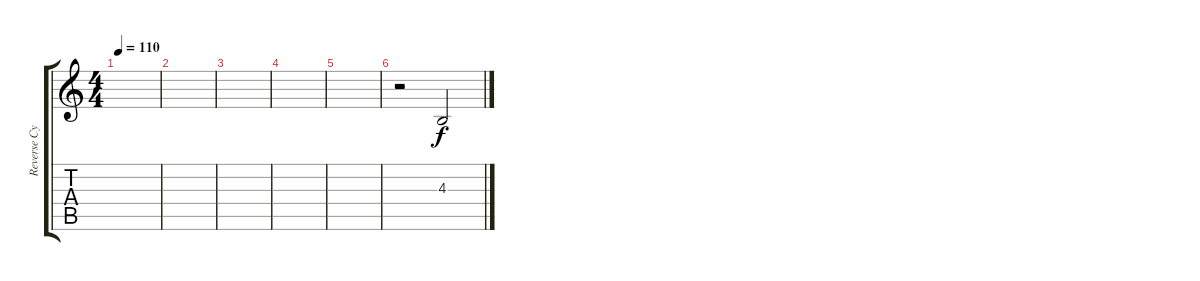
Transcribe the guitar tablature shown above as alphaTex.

\track ("Reverse Cymbal" "Reverse Cy") {instrument reversecymbal}
\staff {score tabs}
\tuning (E4 B3 G3 D3 A2 E2) {hide}
\ts (4 4)
\tempo 110
\clef g2
\ks c
|
|
|
|
|
r.2 4.3.2
